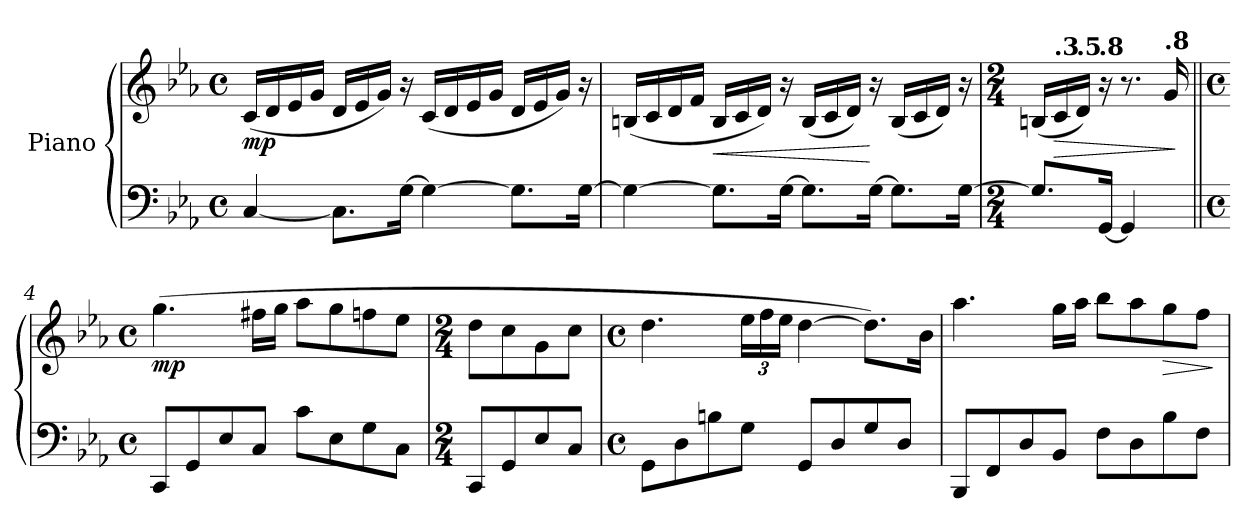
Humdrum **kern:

**kern	**kern	**dynam
*part1	*part1	*part1
*staff2	*staff1	*staff1/2
*I"Piano	*	*
*clefF4	*clefG2	*
*k[b-e-a-]	*k[b-e-a-]	*
*c:	*c:	*
*M4/4	*M4/4	*
*met(c)	*met(c)	*
*MM64	*MM64	*
=1	=1	=1
!	!	!LO:DY:b
[4C/	(<16c/LL	mp
.	16d/	.
.	16e-/	.
.	16g/JJ	.
8.C\L]	16d/LL	.
.	16e-/	.
.	16g/JJ)	.
[16G\Jk	16r	.
4G\_	(<16c/LL	.
.	16d/	.
.	16e-/	.
.	16g/JJ	.
8.G\L]	16d/LL	.
.	16e-/	.
.	16g/JJ)	.
[16G\Jk	16r	.
=2	=2	=2
4G\_	(<16Bn/LL	.
.	16c/	.
.	16d/	.
.	16f/JJ	.
!	!	!LO:HP:b
8.G\L]	16B/LL	<
.	16c/	.
.	16d/JJ)	.
[16G\Jk	16r	.
8.G\L]	(<16B/LL	.
.	16c/	.
.	16d/JJ)	.
[16G\Jk	16r	[
8.G\L]	(<16B/LL	.
.	16c/	.
.	16d/JJ)	.
[16G\Jk	16r	.
=3	=3	=3
*M2/4	*M2/4	*
*	*MM64	*
8.G/L]	(<16Bn/LL	.
*	*MM62	*
!	!LO:TX:a:B:t=.3	!
!	!	!LO:HP:b
.	16c/	>
*	*MM60	*
!	!LO:TX:a:B:t=.5	!
.	16d/JJ)	.
*	*MM58	*
!	!LO:TX:a:B:t=.8	!
[16GG/Jk	16r	.
*	*MM57	*
4GG/]	8.r	.
*	*MM51	*
!	!LO:TX:a:B:t=.8	!
.	16g/	.
.	.	]
!!LO:LB:g=z
=4||	=4||	=4||
*M4/4	*M4/4	*
*met(c)	*met(c)	*
*	*MM64	*
!	!	!LO:DY:b
8CC/L	(>4.gg\	mp
8GG/	.	.
8E-/	.	.
8C/J	16ff#X\LL	.
.	16gg\JJ	.
8c\L	8aa-\L	.
8E-\	8gg\	.
8G\	8ffn\	.
8C\J	8ee-\J	.
=5	=5	=5
*M2/4	*M2/4	*
8CC/L	8dd\L	.
8GG/	8cc\	.
8E-/	8g\	.
8C/J	8cc\J	.
=6	=6	=6
*M4/4	*M4/4	*
*met(c)	*met(c)	*
8GG\L	4.dd\	.
8D\	.	.
8Bn\	.	.
*	*Xbrackettup	*
8G\J	24ee-\LL	.
.	24ff\	.
.	24ee-\JJ	.
8GG/L	[4dd\	.
8D/	.	.
8G/	8.dd\L])	.
8D/J	.	.
.	16b-\Jk	.
=7	=7	=7
8BBB-/L	4.aa-\	.
8FF/	.	.
8D/	.	.
8BB-/J	16gg\LL	.
.	16aa-\JJ	.
8F\L	8bb-\L	.
8D\	8aa-\	.
!	!	!LO:HP:b
8B-\	8gg\	>
8F\J	8ff\J	.
.	.	]
=	=	=
*-	*-	*-
